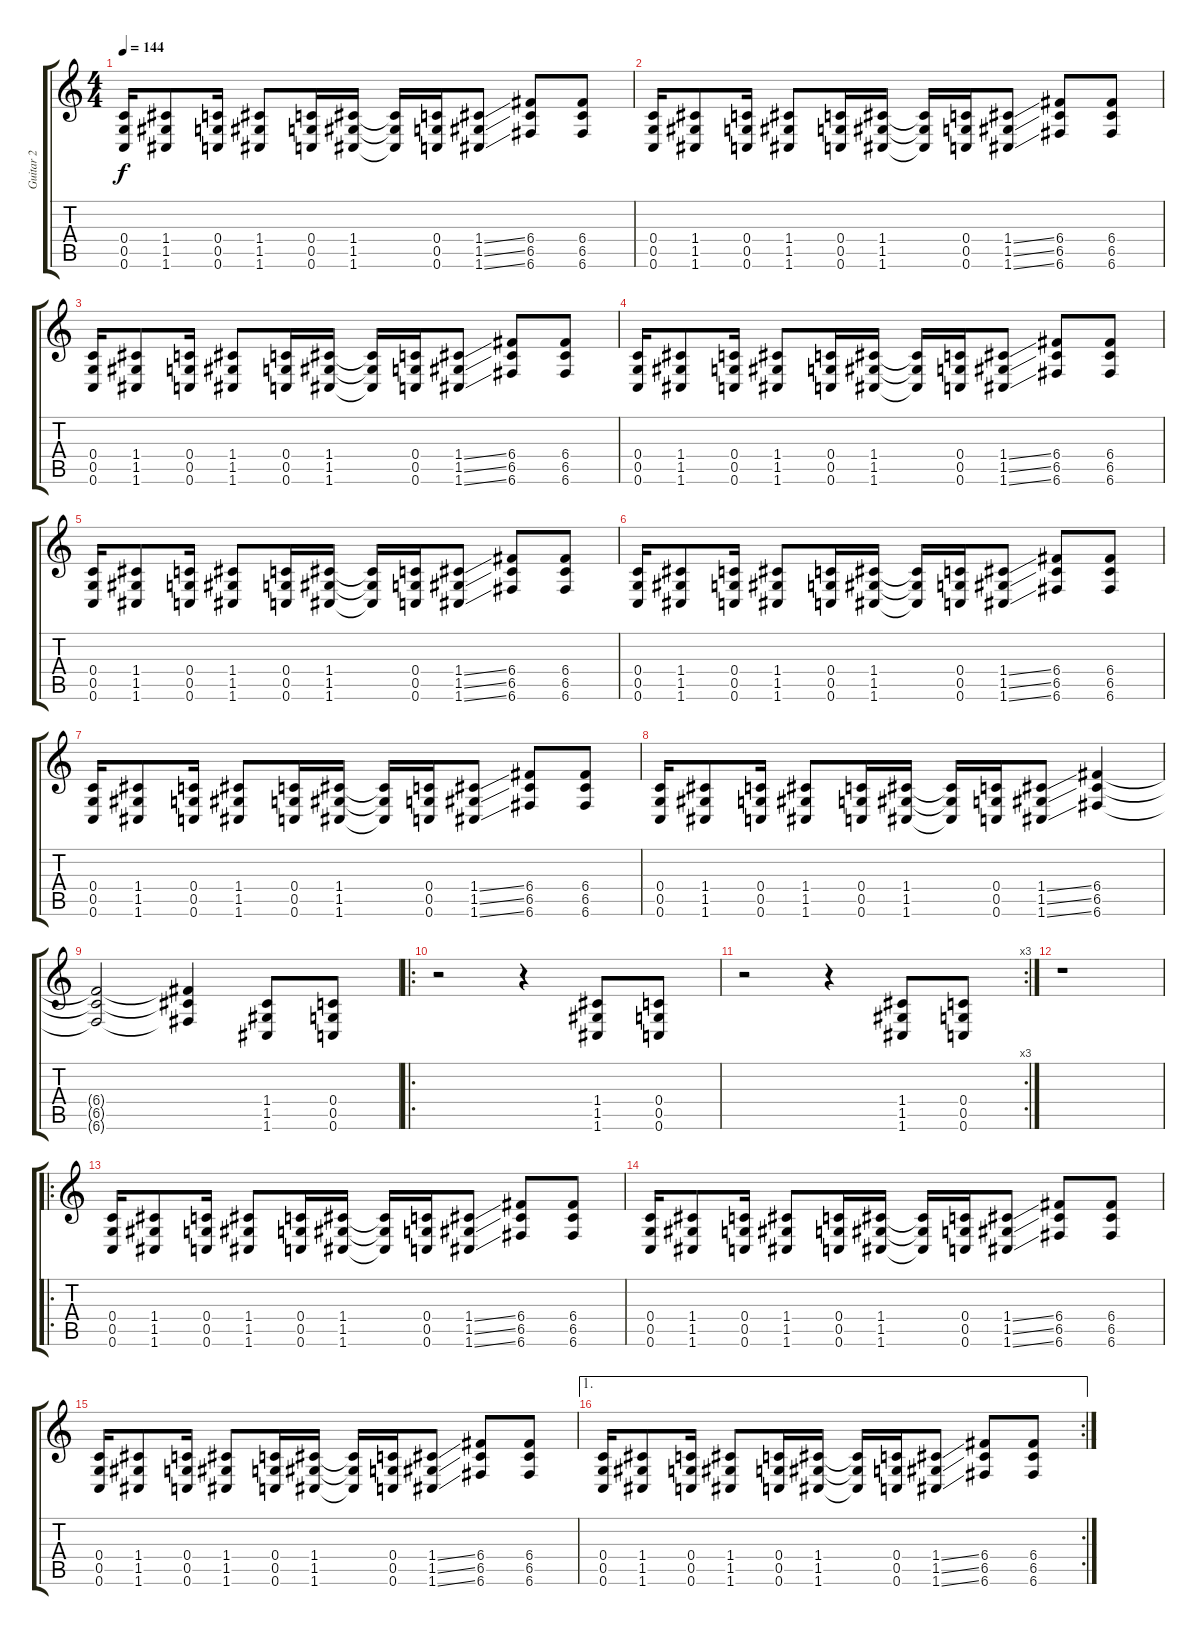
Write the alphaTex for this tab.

\track ("Guitar 2" "Guitar 2") {instrument overdrivenguitar}
\staff {score tabs}
\tuning (D4 A3 F3 C3 G2 C2) {hide}
\ts (4 4)
\tempo 144
\clef g2
\ks c
(0.4 0.5 0.6).16{dy f} (1.4 1.5 1.6).8 (0.4 0.5 0.6).16 (1.4 1.5 1.6).8 (0.4 0.5 0.6).16 (1.4 1.5 1.6).16 (1.4{t} 1.5{t} 1.6{t}).16 (0.4 0.5 0.6).16 (1.4{ss} 1.5{ss} 1.6{ss}).8 (6.4 6.5 6.6).8 (6.4 6.5 6.6).8 |
(0.4 0.5 0.6).16 (1.4 1.5 1.6).8 (0.4 0.5 0.6).16 (1.4 1.5 1.6).8 (0.4 0.5 0.6).16 (1.4 1.5 1.6).16 (1.4{t} 1.5{t} 1.6{t}).16 (0.4 0.5 0.6).16 (1.4{ss} 1.5{ss} 1.6{ss}).8 (6.4 6.5 6.6).8 (6.4 6.5 6.6).8 |
(0.4 0.5 0.6).16 (1.4 1.5 1.6).8 (0.4 0.5 0.6).16 (1.4 1.5 1.6).8 (0.4 0.5 0.6).16 (1.4 1.5 1.6).16 (1.4{t} 1.5{t} 1.6{t}).16 (0.4 0.5 0.6).16 (1.4{ss} 1.5{ss} 1.6{ss}).8 (6.4 6.5 6.6).8 (6.4 6.5 6.6).8 |
(0.4 0.5 0.6).16 (1.4 1.5 1.6).8 (0.4 0.5 0.6).16 (1.4 1.5 1.6).8 (0.4 0.5 0.6).16 (1.4 1.5 1.6).16 (1.4{t} 1.5{t} 1.6{t}).16 (0.4 0.5 0.6).16 (1.4{ss} 1.5{ss} 1.6{ss}).8 (6.4 6.5 6.6).8 (6.4 6.5 6.6).8 |
(0.4 0.5 0.6).16 (1.4 1.5 1.6).8 (0.4 0.5 0.6).16 (1.4 1.5 1.6).8 (0.4 0.5 0.6).16 (1.4 1.5 1.6).16 (1.4{t} 1.5{t} 1.6{t}).16 (0.4 0.5 0.6).16 (1.4{ss} 1.5{ss} 1.6{ss}).8 (6.4 6.5 6.6).8 (6.4 6.5 6.6).8 |
(0.4 0.5 0.6).16 (1.4 1.5 1.6).8 (0.4 0.5 0.6).16 (1.4 1.5 1.6).8 (0.4 0.5 0.6).16 (1.4 1.5 1.6).16 (1.4{t} 1.5{t} 1.6{t}).16 (0.4 0.5 0.6).16 (1.4{ss} 1.5{ss} 1.6{ss}).8 (6.4 6.5 6.6).8 (6.4 6.5 6.6).8 |
(0.4 0.5 0.6).16 (1.4 1.5 1.6).8 (0.4 0.5 0.6).16 (1.4 1.5 1.6).8 (0.4 0.5 0.6).16 (1.4 1.5 1.6).16 (1.4{t} 1.5{t} 1.6{t}).16 (0.4 0.5 0.6).16 (1.4{ss} 1.5{ss} 1.6{ss}).8 (6.4 6.5 6.6).8 (6.4 6.5 6.6).8 |
(0.4 0.5 0.6).16 (1.4 1.5 1.6).8 (0.4 0.5 0.6).16 (1.4 1.5 1.6).8 (0.4 0.5 0.6).16 (1.4 1.5 1.6).16 (1.4{t} 1.5{t} 1.6{t}).16 (0.4 0.5 0.6).16 (1.4{ss} 1.5{ss} 1.6{ss}).8 (6.4 6.5 6.6).4 |
(6.4{t} 6.5{t} 6.6{t}).2 (6.4{t} 6.5{t} 6.6{t}).4 (1.4 1.5 1.6).8 (0.4 0.5 0.6).8 |
\ro
r.2 r.4 (1.4 1.5 1.6).8 (0.4 0.5 0.6).8 |
\rc 3
r.2 r.4 (1.4 1.5 1.6).8 (0.4 0.5 0.6).8 |
r.1 |
\ro
(0.4 0.5 0.6).16 (1.4 1.5 1.6).8 (0.4 0.5 0.6).16 (1.4 1.5 1.6).8 (0.4 0.5 0.6).16 (1.4 1.5 1.6).16 (1.4{t} 1.5{t} 1.6{t}).16 (0.4 0.5 0.6).16 (1.4{ss} 1.5{ss} 1.6{ss}).8 (6.4 6.5 6.6).8 (6.4 6.5 6.6).8 |
(0.4 0.5 0.6).16 (1.4 1.5 1.6).8 (0.4 0.5 0.6).16 (1.4 1.5 1.6).8 (0.4 0.5 0.6).16 (1.4 1.5 1.6).16 (1.4{t} 1.5{t} 1.6{t}).16 (0.4 0.5 0.6).16 (1.4{ss} 1.5{ss} 1.6{ss}).8 (6.4 6.5 6.6).8 (6.4 6.5 6.6).8 |
(0.4 0.5 0.6).16 (1.4 1.5 1.6).8 (0.4 0.5 0.6).16 (1.4 1.5 1.6).8 (0.4 0.5 0.6).16 (1.4 1.5 1.6).16 (1.4{t} 1.5{t} 1.6{t}).16 (0.4 0.5 0.6).16 (1.4{ss} 1.5{ss} 1.6{ss}).8 (6.4 6.5 6.6).8 (6.4 6.5 6.6).8 |
\ae 1
\rc 2
(0.4 0.5 0.6).16 (1.4 1.5 1.6).8 (0.4 0.5 0.6).16 (1.4 1.5 1.6).8 (0.4 0.5 0.6).16 (1.4 1.5 1.6).16 (1.4{t} 1.5{t} 1.6{t}).16 (0.4 0.5 0.6).16 (1.4{ss} 1.5{ss} 1.6{ss}).8 (6.4 6.5 6.6).8 (6.4 6.5 6.6).8
